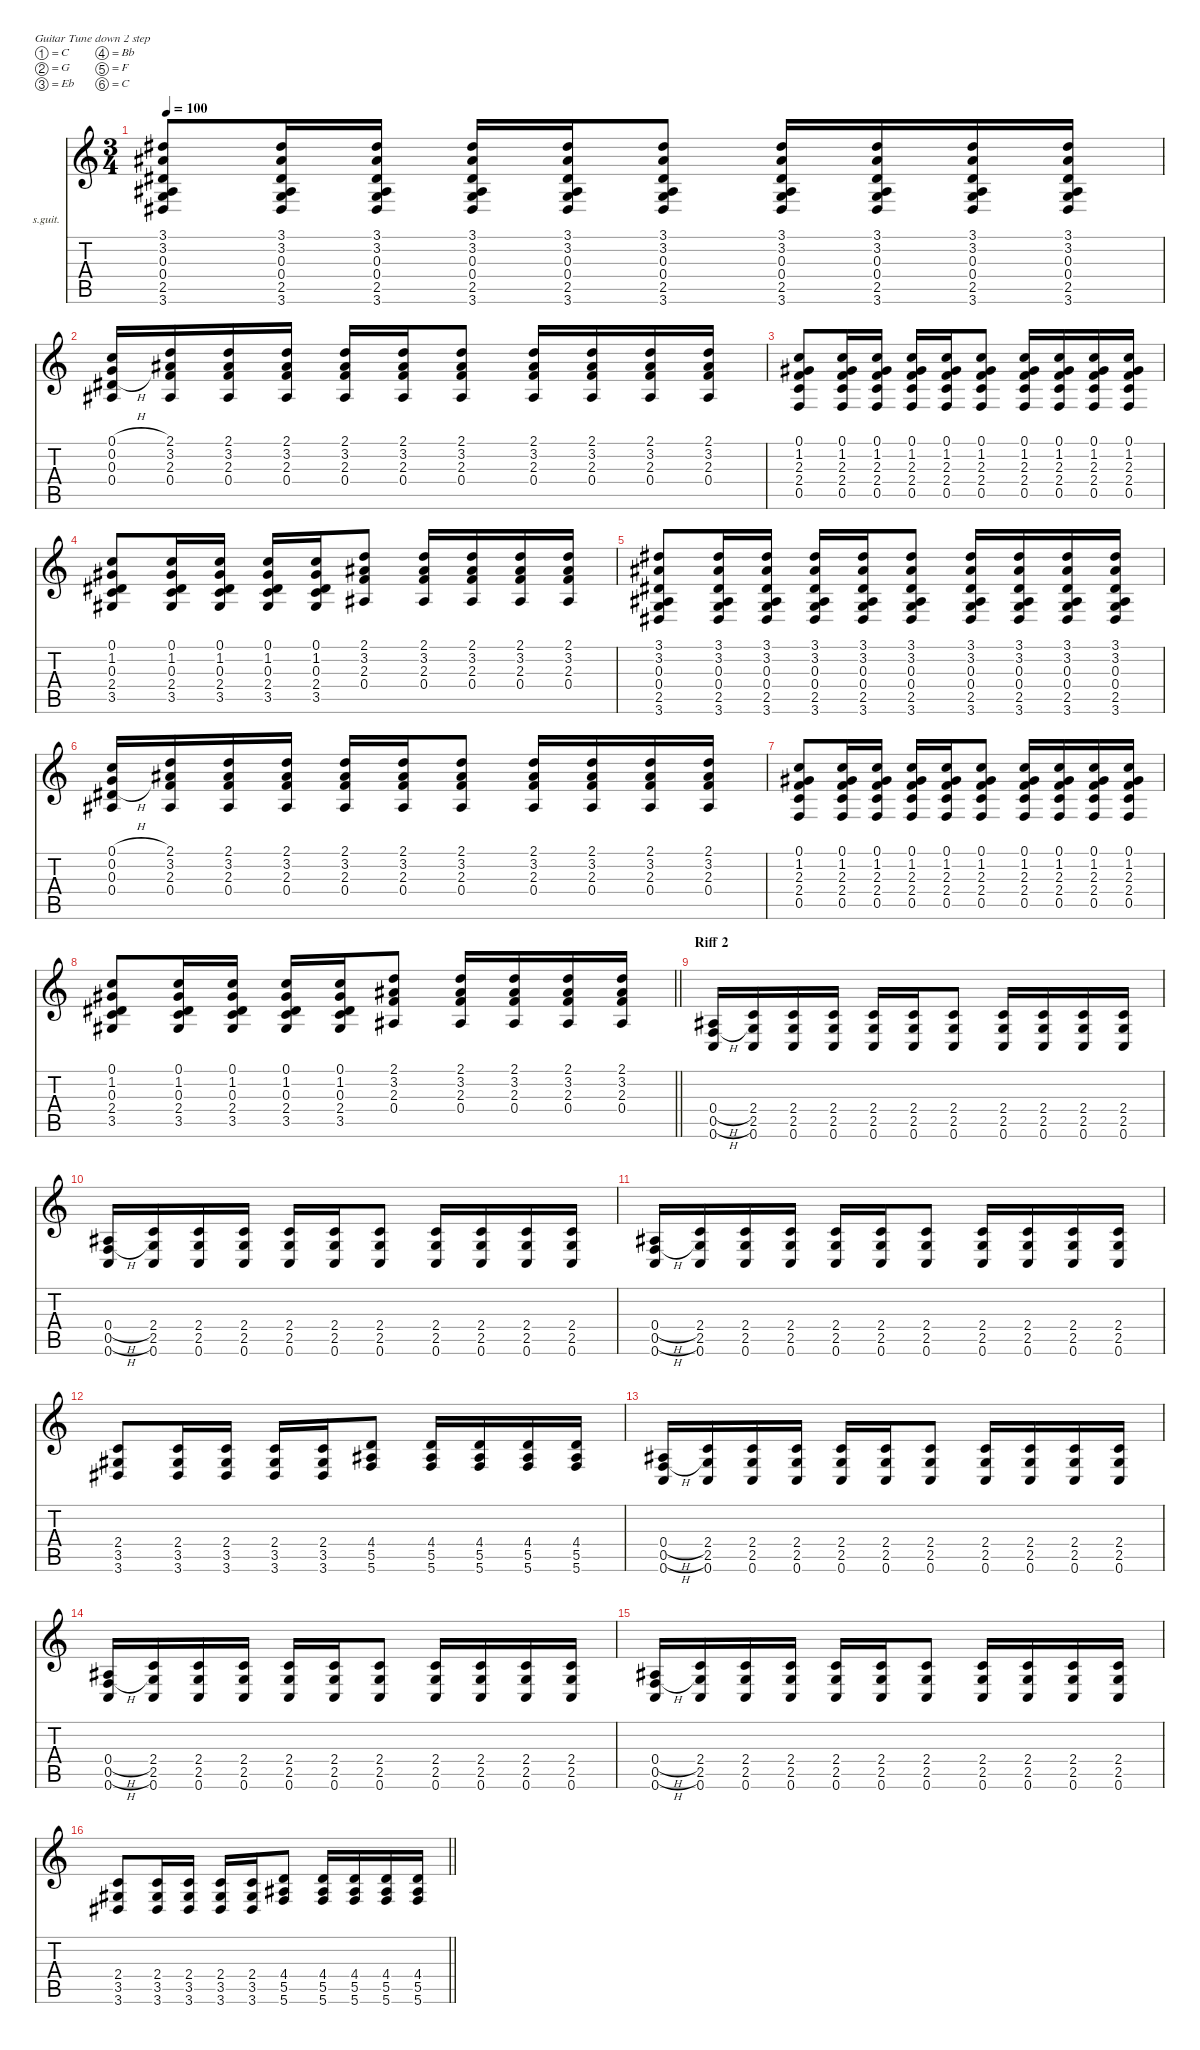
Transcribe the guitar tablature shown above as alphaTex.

\defaultSystemsLayout 4
\hideDynamics
\bracketExtendMode nobrackets
\firstSystemTrackNameOrientation horizontal
\otherSystemsTrackNameOrientation horizontal
\track ("Wildgeraesch" "s.guit.") {instrument acousticguitarsteel}
\staff {score tabs}
\tuning (C4 G3 Eb3 Bb2 F2 C2)
\ts (3 4)
\tempo 100
\clef g2
\ks c
(3.1{acc #} 3.2{acc #} 0.3{acc #} 0.4{acc #} 2.5 3.6{acc #}).8{dy f beam Up} (3.1{acc #} 3.2{acc #} 0.3{acc #} 0.4{acc #} 2.5 3.6{acc #}).16{beam Up} (3.1{acc #} 3.2{acc #} 0.3{acc #} 0.4{acc #} 2.5 3.6{acc #}).16{beam Up} (3.1{acc #} 3.2{acc #} 0.3{acc #} 0.4{acc #} 2.5 3.6{acc #}).16{beam Up} (3.1{acc #} 3.2{acc #} 0.3{acc #} 0.4{acc #} 2.5 3.6{acc #}).16{beam Up} (3.1{acc #} 3.2{acc #} 0.3{acc #} 0.4{acc #} 2.5 3.6{acc #}).8{beam Up} (3.1{acc #} 3.2{acc #} 0.3{acc #} 0.4{acc #} 2.5 3.6{acc #}).16{beam Up} (3.1{acc #} 3.2{acc #} 0.3{acc #} 0.4{acc #} 2.5 3.6{acc #}).16{beam Up} (3.1{acc #} 3.2{acc #} 0.3{acc #} 0.4{acc #} 2.5 3.6{acc #}).16{beam Up} (3.1{acc #} 3.2{acc #} 0.3{acc #} 0.4{acc #} 2.5 3.6{acc #}).16{beam Up} |
(0.1{h} 0.2{h} 0.3{h acc #} 0.4{acc #}).16{beam Up} (2.1 3.2{acc #} 2.3 0.4{acc #}).16{beam Up} (2.1 3.2{acc #} 2.3 0.4{acc #}).16{beam Up} (2.1 3.2{acc #} 2.3 0.4{acc #}).16{beam Up} (2.1 3.2{acc #} 2.3 0.4{acc #}).16{beam Up} (2.1 3.2{acc #} 2.3 0.4{acc #}).16{beam Up} (2.1 3.2{acc #} 2.3 0.4{acc #}).8{beam Up} (2.1 3.2{acc #} 2.3 0.4{acc #}).16{beam Up} (2.1 3.2{acc #} 2.3 0.4{acc #}).16{beam Up} (2.1 3.2{acc #} 2.3 0.4{acc #}).16{beam Up} (2.1 3.2{acc #} 2.3 0.4{acc #}).16{beam Up} |
(0.1 1.2{acc #} 2.3 2.4 0.5).8{beam Up} (0.1 1.2{acc #} 2.3 2.4 0.5).16{beam Up} (0.1 1.2{acc #} 2.3 2.4 0.5).16{beam Up} (0.1 1.2{acc #} 2.3 2.4 0.5).16{beam Up} (0.1 1.2{acc #} 2.3 2.4 0.5).16{beam Up} (0.1 1.2{acc #} 2.3 2.4 0.5).8{beam Up} (0.1 1.2{acc #} 2.3 2.4 0.5).16{beam Up} (0.1 1.2{acc #} 2.3 2.4 0.5).16{beam Up} (0.1 1.2{acc #} 2.3 2.4 0.5).16{beam Up} (0.1 1.2{acc #} 2.3 2.4 0.5).16{beam Up} |
(0.1 1.2{acc #} 0.3{acc #} 2.4 3.5{acc #}).8{beam Up} (0.1 1.2{acc #} 0.3{acc #} 2.4 3.5{acc #}).16{beam Up} (0.1 1.2{acc #} 0.3{acc #} 2.4 3.5{acc #}).16{beam Up} (0.1 1.2{acc #} 0.3{acc #} 2.4 3.5{acc #}).16{beam Up} (0.1 1.2{acc #} 0.3{acc #} 2.4 3.5{acc #}).16{beam Up} (2.1 3.2{acc #} 2.3 0.4{acc #}).8{beam Up} (2.1 3.2{acc #} 2.3 0.4{acc #}).16{beam Up} (2.1 3.2{acc #} 2.3 0.4{acc #}).16{beam Up} (2.1 3.2{acc #} 2.3 0.4{acc #}).16{beam Up} (2.1 3.2{acc #} 2.3 0.4{acc #}).16{beam Up} |
(3.1{acc #} 3.2{acc #} 0.3{acc #} 0.4{acc #} 2.5 3.6{acc #}).8{beam Up} (3.1{acc #} 3.2{acc #} 0.3{acc #} 0.4{acc #} 2.5 3.6{acc #}).16{beam Up} (3.1{acc #} 3.2{acc #} 0.3{acc #} 0.4{acc #} 2.5 3.6{acc #}).16{beam Up} (3.1{acc #} 3.2{acc #} 0.3{acc #} 0.4{acc #} 2.5 3.6{acc #}).16{beam Up} (3.1{acc #} 3.2{acc #} 0.3{acc #} 0.4{acc #} 2.5 3.6{acc #}).16{beam Up} (3.1{acc #} 3.2{acc #} 0.3{acc #} 0.4{acc #} 2.5 3.6{acc #}).8{beam Up} (3.1{acc #} 3.2{acc #} 0.3{acc #} 0.4{acc #} 2.5 3.6{acc #}).16{beam Up} (3.1{acc #} 3.2{acc #} 0.3{acc #} 0.4{acc #} 2.5 3.6{acc #}).16{beam Up} (3.1{acc #} 3.2{acc #} 0.3{acc #} 0.4{acc #} 2.5 3.6{acc #}).16{beam Up} (3.1{acc #} 3.2{acc #} 0.3{acc #} 0.4{acc #} 2.5 3.6{acc #}).16{beam Up} |
(0.1{h} 0.2{h} 0.3{h acc #} 0.4{acc #}).16{beam Up} (2.1 3.2{acc #} 2.3 0.4{acc #}).16{beam Up} (2.1 3.2{acc #} 2.3 0.4{acc #}).16{beam Up} (2.1 3.2{acc #} 2.3 0.4{acc #}).16{beam Up} (2.1 3.2{acc #} 2.3 0.4{acc #}).16{beam Up} (2.1 3.2{acc #} 2.3 0.4{acc #}).16{beam Up} (2.1 3.2{acc #} 2.3 0.4{acc #}).8{beam Up} (2.1 3.2{acc #} 2.3 0.4{acc #}).16{beam Up} (2.1 3.2{acc #} 2.3 0.4{acc #}).16{beam Up} (2.1 3.2{acc #} 2.3 0.4{acc #}).16{beam Up} (2.1 3.2{acc #} 2.3 0.4{acc #}).16{beam Up} |
(0.1 1.2{acc #} 2.3 2.4 0.5).8{beam Up} (0.1 1.2{acc #} 2.3 2.4 0.5).16{beam Up} (0.1 1.2{acc #} 2.3 2.4 0.5).16{beam Up} (0.1 1.2{acc #} 2.3 2.4 0.5).16{beam Up} (0.1 1.2{acc #} 2.3 2.4 0.5).16{beam Up} (0.1 1.2{acc #} 2.3 2.4 0.5).8{beam Up} (0.1 1.2{acc #} 2.3 2.4 0.5).16{beam Up} (0.1 1.2{acc #} 2.3 2.4 0.5).16{beam Up} (0.1 1.2{acc #} 2.3 2.4 0.5).16{beam Up} (0.1 1.2{acc #} 2.3 2.4 0.5).16{beam Up} |
\barLineRight lightlight
(0.1 1.2{acc #} 0.3{acc #} 2.4 3.5{acc #}).8{beam Up} (0.1 1.2{acc #} 0.3{acc #} 2.4 3.5{acc #}).16{beam Up} (0.1 1.2{acc #} 0.3{acc #} 2.4 3.5{acc #}).16{beam Up} (0.1 1.2{acc #} 0.3{acc #} 2.4 3.5{acc #}).16{beam Up} (0.1 1.2{acc #} 0.3{acc #} 2.4 3.5{acc #}).16{beam Up} (2.1 3.2{acc #} 2.3 0.4{acc #}).8{beam Up} (2.1 3.2{acc #} 2.3 0.4{acc #}).16{beam Up} (2.1 3.2{acc #} 2.3 0.4{acc #}).16{beam Up} (2.1 3.2{acc #} 2.3 0.4{acc #}).16{beam Up} (2.1 3.2{acc #} 2.3 0.4{acc #}).16{beam Up} |
\section ("" "Riff 2")
(0.4{h acc #} 0.5{h} 0.6).16{beam Up} (2.4 2.5 0.6).16{beam Up} (2.4 2.5 0.6).16{beam Up} (2.4 2.5 0.6).16{beam Up} (2.4 2.5 0.6).16{beam Up} (2.4 2.5 0.6).16{beam Up} (2.4 2.5 0.6).8{beam Up} (2.4 2.5 0.6).16{beam Up} (2.4 2.5 0.6).16{beam Up} (2.4 2.5 0.6).16{beam Up} (2.4 2.5 0.6).16{beam Up} |
(0.4{h acc #} 0.5{h} 0.6).16{beam Up} (2.4 2.5 0.6).16{beam Up} (2.4 2.5 0.6).16{beam Up} (2.4 2.5 0.6).16{beam Up} (2.4 2.5 0.6).16{beam Up} (2.4 2.5 0.6).16{beam Up} (2.4 2.5 0.6).8{beam Up} (2.4 2.5 0.6).16{beam Up} (2.4 2.5 0.6).16{beam Up} (2.4 2.5 0.6).16{beam Up} (2.4 2.5 0.6).16{beam Up} |
(0.4{h acc #} 0.5{h} 0.6).16{beam Up} (2.4 2.5 0.6).16{beam Up} (2.4 2.5 0.6).16{beam Up} (2.4 2.5 0.6).16{beam Up} (2.4 2.5 0.6).16{beam Up} (2.4 2.5 0.6).16{beam Up} (2.4 2.5 0.6).8{beam Up} (2.4 2.5 0.6).16{beam Up} (2.4 2.5 0.6).16{beam Up} (2.4 2.5 0.6).16{beam Up} (2.4 2.5 0.6).16{beam Up} |
(2.4 3.5{acc #} 3.6{acc #}).8{beam Up} (2.4 3.5{acc #} 3.6{acc #}).16{beam Up} (2.4 3.5{acc #} 3.6{acc #}).16{beam Up} (2.4 3.5{acc #} 3.6{acc #}).16{beam Up} (2.4 3.5{acc #} 3.6{acc #}).16{beam Up} (4.4 5.5{acc #} 5.6).8{beam Up} (4.4 5.5{acc #} 5.6).16{beam Up} (4.4 5.5{acc #} 5.6).16{beam Up} (4.4 5.5{acc #} 5.6).16{beam Up} (4.4 5.5{acc #} 5.6).16{beam Up} |
(0.4{h acc #} 0.5{h} 0.6).16{beam Up} (2.4 2.5 0.6).16{beam Up} (2.4 2.5 0.6).16{beam Up} (2.4 2.5 0.6).16{beam Up} (2.4 2.5 0.6).16{beam Up} (2.4 2.5 0.6).16{beam Up} (2.4 2.5 0.6).8{beam Up} (2.4 2.5 0.6).16{beam Up} (2.4 2.5 0.6).16{beam Up} (2.4 2.5 0.6).16{beam Up} (2.4 2.5 0.6).16{beam Up} |
(0.4{h acc #} 0.5{h} 0.6).16{beam Up} (2.4 2.5 0.6).16{beam Up} (2.4 2.5 0.6).16{beam Up} (2.4 2.5 0.6).16{beam Up} (2.4 2.5 0.6).16{beam Up} (2.4 2.5 0.6).16{beam Up} (2.4 2.5 0.6).8{beam Up} (2.4 2.5 0.6).16{beam Up} (2.4 2.5 0.6).16{beam Up} (2.4 2.5 0.6).16{beam Up} (2.4 2.5 0.6).16{beam Up} |
(0.4{h acc #} 0.5{h} 0.6).16{beam Up} (2.4 2.5 0.6).16{beam Up} (2.4 2.5 0.6).16{beam Up} (2.4 2.5 0.6).16{beam Up} (2.4 2.5 0.6).16{beam Up} (2.4 2.5 0.6).16{beam Up} (2.4 2.5 0.6).8{beam Up} (2.4 2.5 0.6).16{beam Up} (2.4 2.5 0.6).16{beam Up} (2.4 2.5 0.6).16{beam Up} (2.4 2.5 0.6).16{beam Up} |
\barLineRight lightlight
(2.4 3.5{acc #} 3.6{acc #}).8{beam Up} (2.4 3.5{acc #} 3.6{acc #}).16{beam Up} (2.4 3.5{acc #} 3.6{acc #}).16{beam Up} (2.4 3.5{acc #} 3.6{acc #}).16{beam Up} (2.4 3.5{acc #} 3.6{acc #}).16{beam Up} (4.4 5.5{acc #} 5.6).8{beam Up} (4.4 5.5{acc #} 5.6).16{beam Up} (4.4 5.5{acc #} 5.6).16{beam Up} (4.4 5.5{acc #} 5.6).16{beam Up} (4.4 5.5{acc #} 5.6).16{beam Up}
